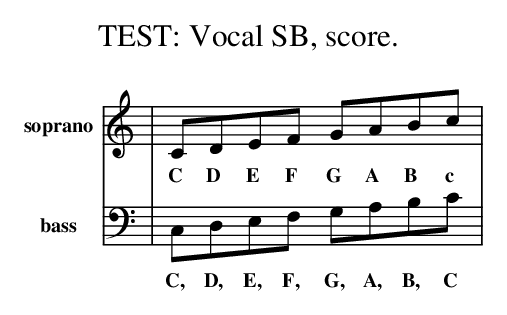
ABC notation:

X:1
T: TEST: Vocal SB, score.
K: C
V:1 name="soprano" clef=treble middle=B
V:2 name="bass"    clef=bass   middle=D,
[V:1] | CDEF GABc |
w:  C D E F  G A B c |
[V:2] | C,D,E,F, G,A,B,C |
w:  C, D, E, F,  G, A, B, C |
